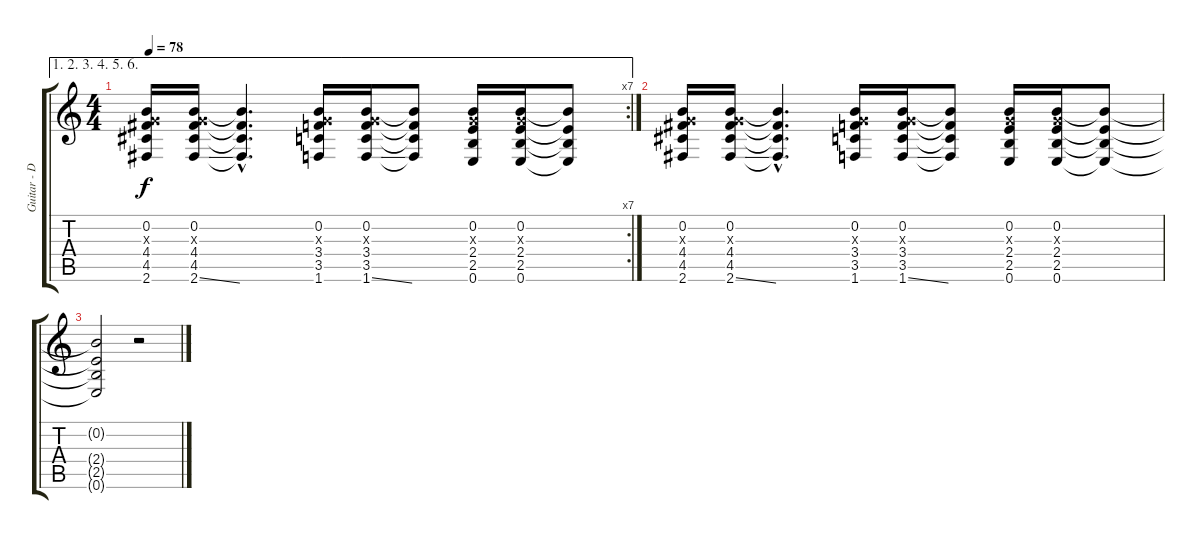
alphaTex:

\track ("Guitar - Distortion" "Guitar - D") {instrument overdrivenguitar}
\staff {score tabs}
\tuning (E4 B3 G3 D3 A2 E2) {hide}
\ae (1 2 3 4 5 6)
\rc 7
\ts (4 4)
\tempo 78
\clef g2
\ks c
(0.2 0.3{x} 4.4 4.5 2.6).16{dy f} (0.2 0.3{x} 4.4 4.5 2.6{ss}).16 (0.2{hac t} 4.4{hac t} 4.5{hac t} 2.6{hac t}).4{d} (0.2 0.3{x} 3.4 3.5 1.6).16 (0.2 0.3{x} 3.4 3.5 1.6{ss}).16 (0.2{t} 3.4{t} 3.5{t} 1.6{t}).8 (0.2 0.3{x} 2.4 2.5 0.6).16 (0.2 0.3{x} 2.4 2.5 0.6).16 (0.2{t} 2.4{t} 2.5{t} 0.6{t}).8 |
(0.2 0.3{x} 4.4 4.5 2.6).16 (0.2 0.3{x} 4.4 4.5 2.6{ss}).16 (0.2{hac t} 4.4{hac t} 4.5{hac t} 2.6{hac t}).4{d} (0.2 0.3{x} 3.4 3.5 1.6).16 (0.2 0.3{x} 3.4 3.5 1.6{ss}).16 (0.2{t} 3.4{t} 3.5{t} 1.6{t}).8 (0.2 0.3{x} 2.4 2.5 0.6).16 (0.2 0.3{x} 2.4 2.5 0.6).16 (0.2{t} 2.4{t} 2.5{t} 0.6{t}).8 |
(0.2{t} 2.4{t} 2.5{t} 0.6{t}).2 r.2
